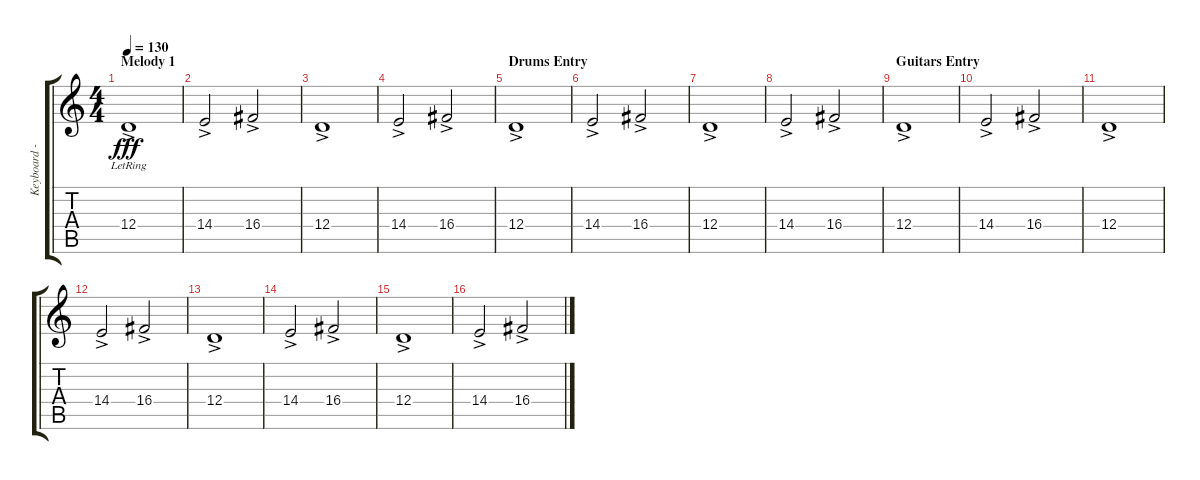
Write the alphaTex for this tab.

\track ("Keyboard - Background" "Keyboard -") {instrument pad6metallic}
\staff {score tabs}
\tuning (E4 B3 G3 D3 A2 E2) {hide}
\ts (4 4)
\section ("" "Melody 1")
\tempo 130
\clef g2
\ks c
12.4{ac lr}.1{dy fff instrument pad6metallic} |
14.4{ac}.2 16.4{ac}.2 |
12.4{ac}.1 |
14.4{ac}.2 16.4{ac}.2 |
\section ("" "Drums Entry")
12.4{ac}.1 |
14.4{ac}.2 16.4{ac}.2 |
12.4{ac}.1 |
14.4{ac}.2 16.4{ac}.2 |
\section ("" "Guitars Entry")
12.4{ac}.1 |
14.4{ac}.2 16.4{ac}.2 |
12.4{ac}.1 |
14.4{ac}.2 16.4{ac}.2 |
12.4{ac}.1 |
14.4{ac}.2 16.4{ac}.2 |
12.4{ac}.1 |
14.4{ac}.2 16.4{ac}.2
